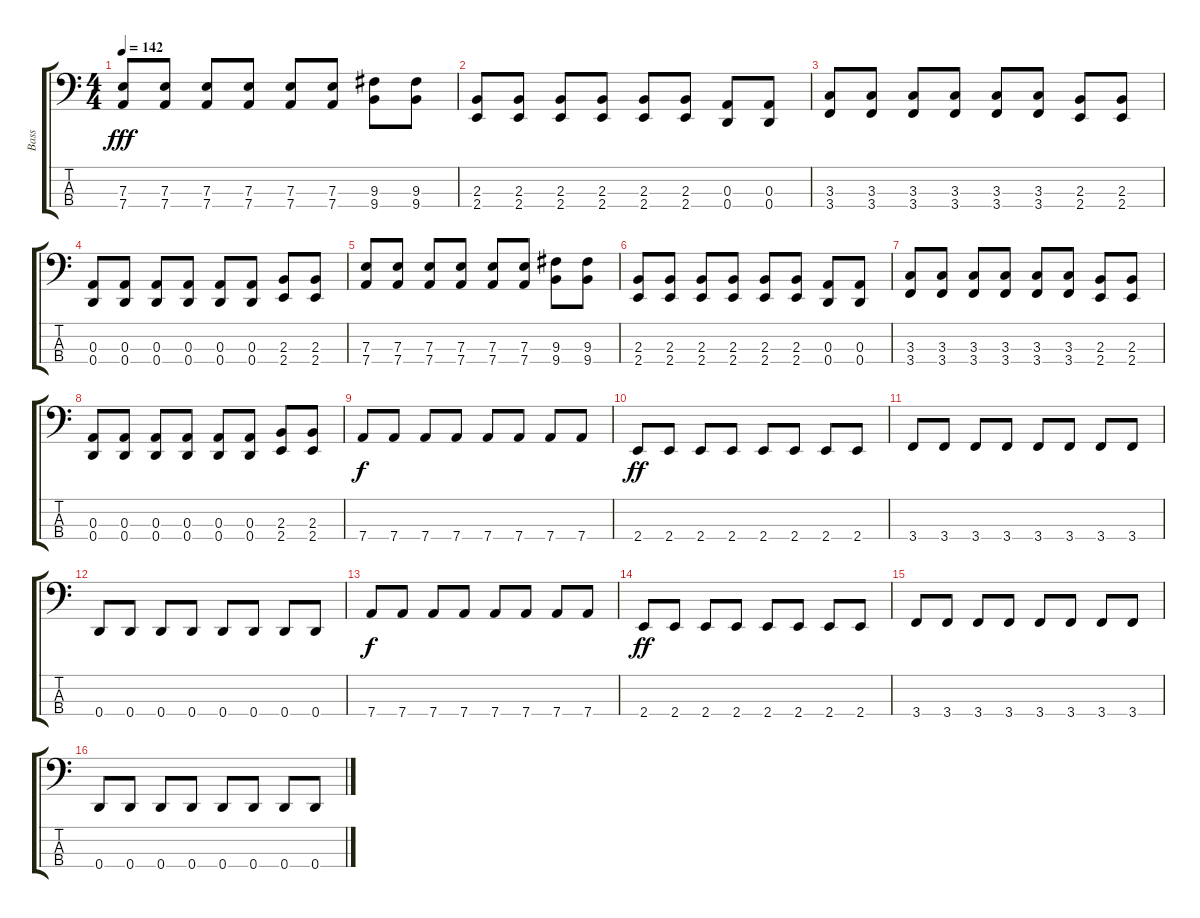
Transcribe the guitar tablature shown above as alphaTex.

\track ("Bass" "Bass") {instrument electricbasspick}
\staff {score tabs}
\tuning (G2 D2 A1 D1) {hide}
\ts (4 4)
\tempo 142
\clef f4
\ks c
(7.3 7.4).8{dy fff} (7.3 7.4).8 (7.3 7.4).8 (7.3 7.4).8 (7.3 7.4).8 (7.3 7.4).8 (9.3 9.4).8 (9.3 9.4).8 |
(2.3 2.4).8 (2.3 2.4).8 (2.3 2.4).8 (2.3 2.4).8 (2.3 2.4).8 (2.3 2.4).8 (0.3 0.4).8 (0.3 0.4).8 |
(3.3 3.4).8 (3.3 3.4).8 (3.3 3.4).8 (3.3 3.4).8 (3.3 3.4).8 (3.3 3.4).8 (2.3 2.4).8 (2.3 2.4).8 |
(0.3 0.4).8 (0.3 0.4).8 (0.3 0.4).8 (0.3 0.4).8 (0.3 0.4).8 (0.3 0.4).8 (2.3 2.4).8 (2.3 2.4).8 |
(7.3 7.4).8 (7.3 7.4).8 (7.3 7.4).8 (7.3 7.4).8 (7.3 7.4).8 (7.3 7.4).8 (9.3 9.4).8 (9.3 9.4).8 |
(2.3 2.4).8 (2.3 2.4).8 (2.3 2.4).8 (2.3 2.4).8 (2.3 2.4).8 (2.3 2.4).8 (0.3 0.4).8 (0.3 0.4).8 |
(3.3 3.4).8 (3.3 3.4).8 (3.3 3.4).8 (3.3 3.4).8 (3.3 3.4).8 (3.3 3.4).8 (2.3 2.4).8 (2.3 2.4).8 |
(0.3 0.4).8 (0.3 0.4).8 (0.3 0.4).8 (0.3 0.4).8 (0.3 0.4).8 (0.3 0.4).8 (2.3 2.4).8 (2.3 2.4).8 |
7.4.8{dy f} 7.4.8 7.4.8 7.4.8 7.4.8 7.4.8 7.4.8 7.4.8 |
2.4.8{dy ff} 2.4.8 2.4.8 2.4.8 2.4.8 2.4.8 2.4.8 2.4.8 |
3.4.8 3.4.8 3.4.8 3.4.8 3.4.8 3.4.8 3.4.8 3.4.8 |
0.4.8 0.4.8 0.4.8 0.4.8 0.4.8 0.4.8 0.4.8 0.4.8 |
7.4.8{dy f} 7.4.8 7.4.8 7.4.8 7.4.8 7.4.8 7.4.8 7.4.8 |
2.4.8{dy ff} 2.4.8 2.4.8 2.4.8 2.4.8 2.4.8 2.4.8 2.4.8 |
3.4.8 3.4.8 3.4.8 3.4.8 3.4.8 3.4.8 3.4.8 3.4.8 |
0.4.8 0.4.8 0.4.8 0.4.8 0.4.8 0.4.8 0.4.8 0.4.8
